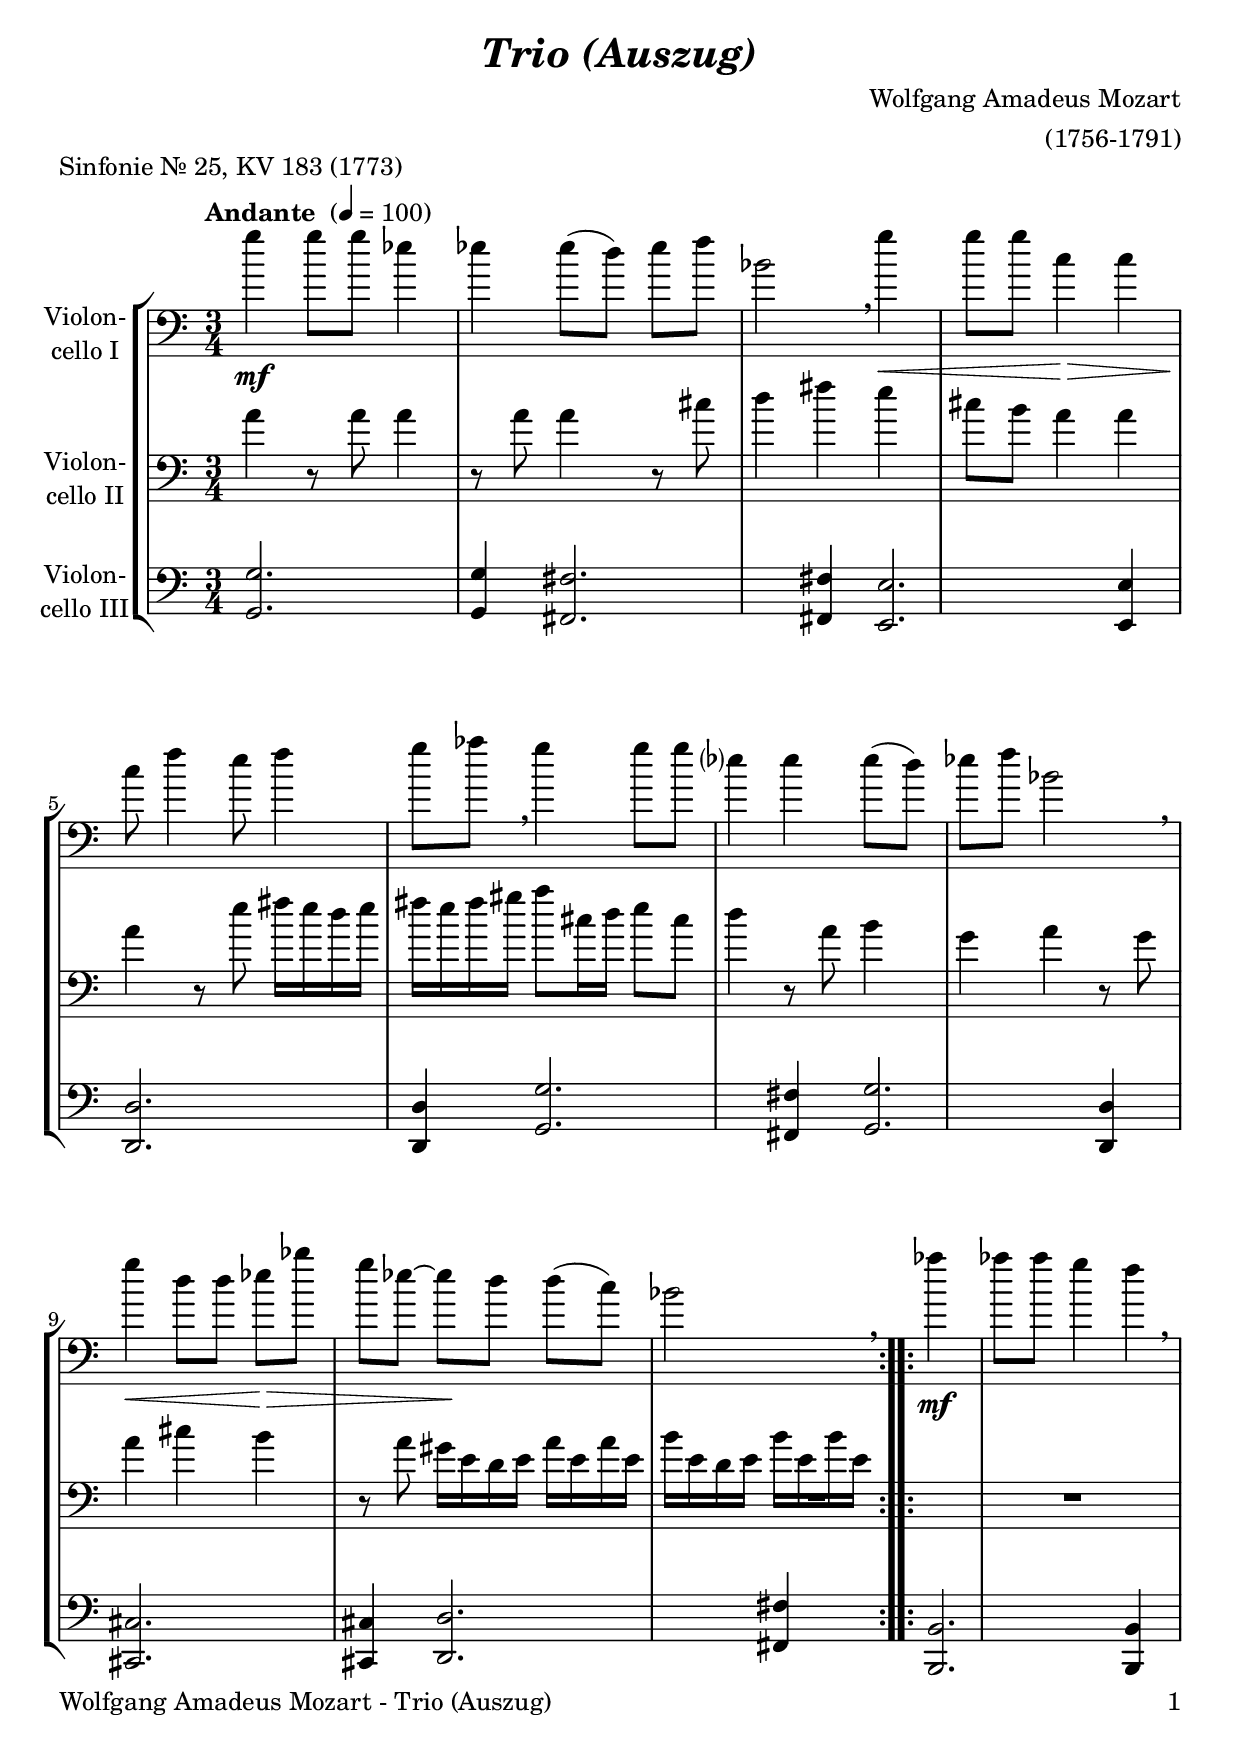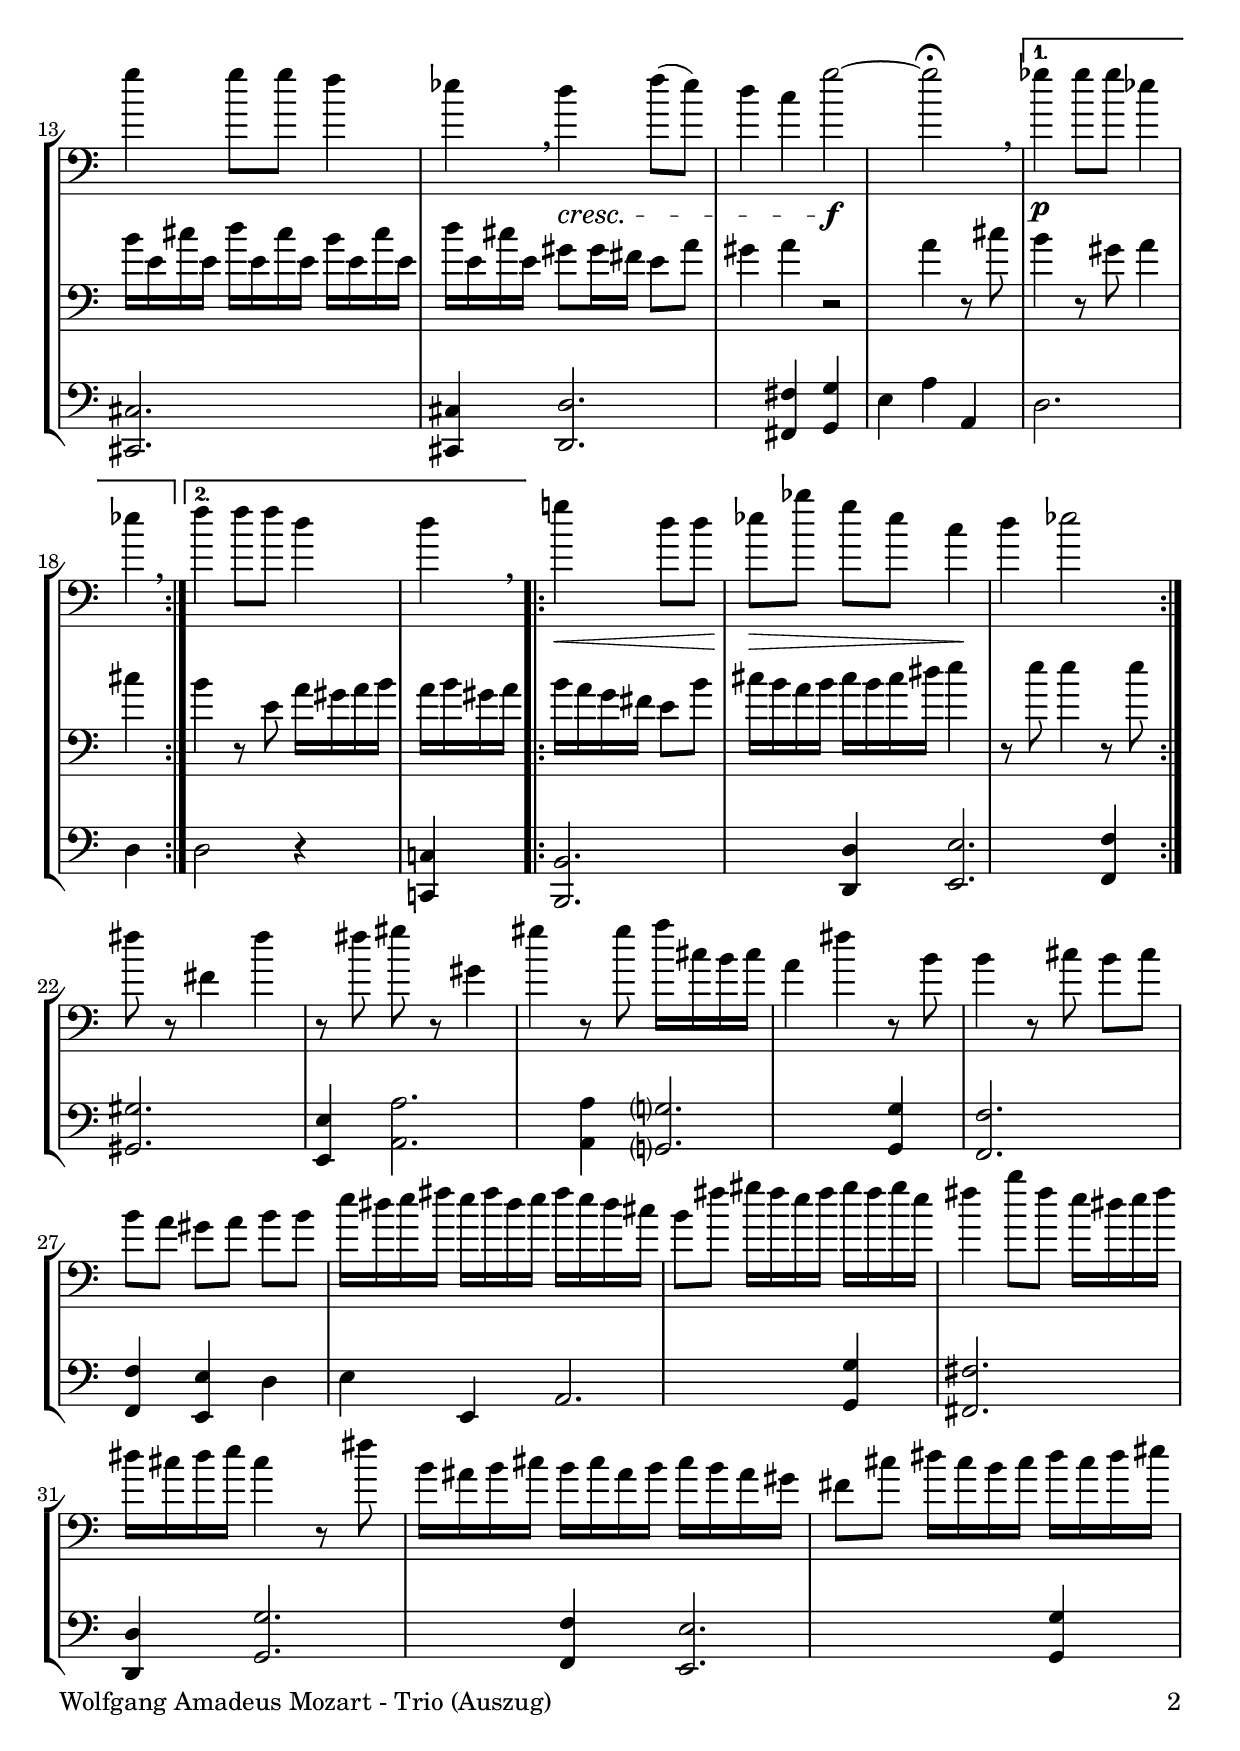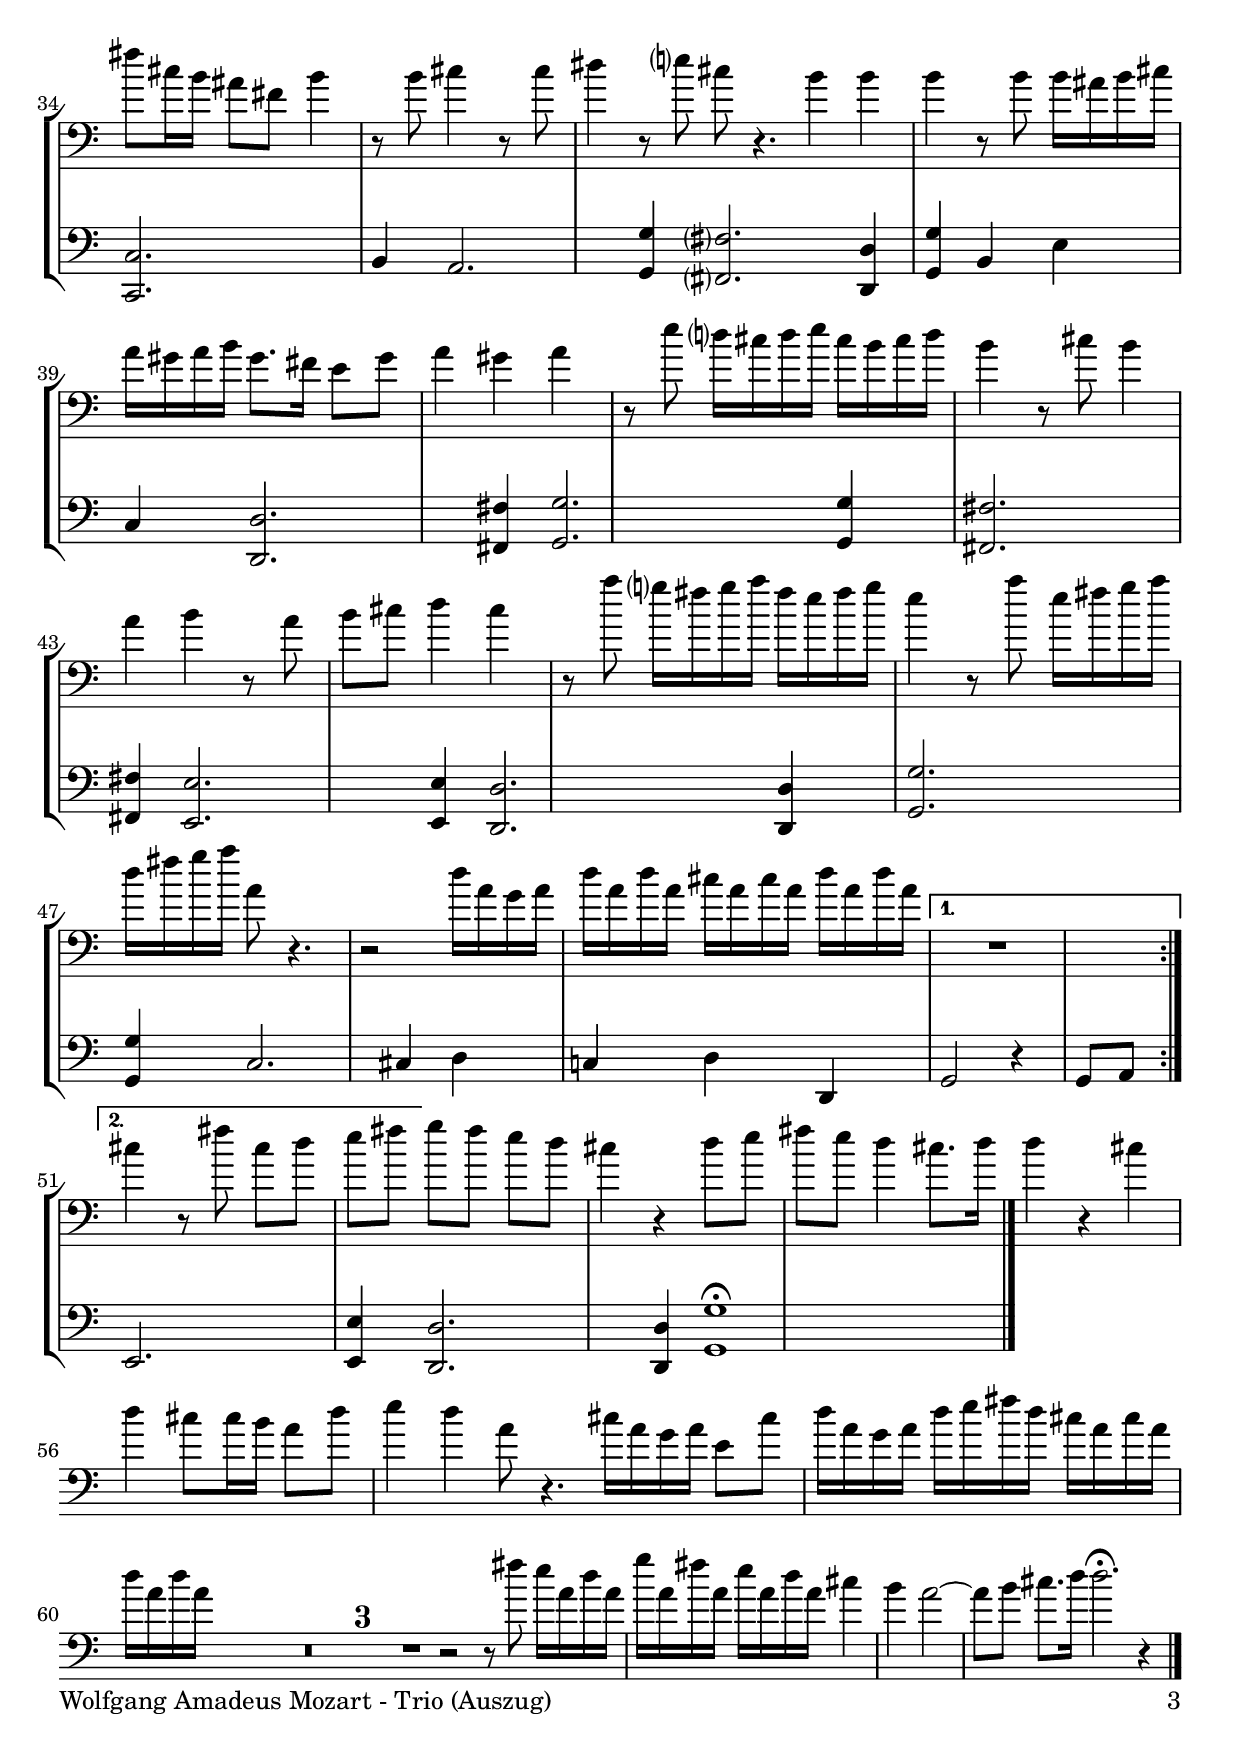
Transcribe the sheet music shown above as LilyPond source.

\version "2.24.1"
\include "deutsch.ly"
  
#(set-global-staff-size 22)

\header {
  title     = \markup \bold \italic "Trio (Auszug)"
  composer  = "Wolfgang Amadeus Mozart"
  arranger  = "(1756-1791)"
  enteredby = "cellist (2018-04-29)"
  piece     = "Sinfonie Nr. 25, KV 183 (1773)"
}

voiceconsts = {
  \key c \major
  \time 3/4
  \clef "bass"
%  \numericTimeSignature
  \compressEmptyMeasures
  % Set default beaming for all staves
  \set Timing.beamExceptions = #'()
  \set Timing.baseMoment     = #(ly:make-moment 1 4)
  \set Timing.beatStructure  = #'(1 1 1)
  \tempo "Andante " 4=100
}

mist = "string ensemble 1"
mivl = "violin"
miba = "cello"
mipz = "pizzicato strings"

\include "v1.ily"
\include "v2.ily"
\include "v3.ily"

music = \new StaffGroup <<
      \new Staff {
	\set Staff.midiInstrument = \miba
	\set Staff.instrumentName = \markup \center-column { "Violon-" "cello I" }
	\transpose c c { \va }
      }

      \new Staff {
	\set Staff.midiInstrument = \miba
	\set Staff.instrumentName = \markup \center-column { "Violon-" "cello II" }
	\transpose c c { \vb }
      }

      \new Staff {
	\set Staff.midiInstrument = \miba
	\set Staff.instrumentName = \markup \center-column { "Violon-" "cello III" }
	\transpose c c { \vc }
      }
>>

\book {
   \paper {
    print-page-number = ##t
    print-first-page-number = ##t
    ragged-last-bottom = ##f
    oddHeaderMarkup = \markup \null
    evenHeaderMarkup = \markup \null
    oddFooterMarkup = \markup {
      \fill-line {
        \if \should-print-page-number
        "Wolfgang Amadeus Mozart - Trio (Auszug)" \fromproperty #'page:page-number-string
      }
    }
    evenFooterMarkup = \oddFooterMarkup
  } \score {
    \music
    \layout {}
  }

  \score {
    \unfoldRepeats \music

    \midi {
      \context {
        \Score
      }
    }
  }
}